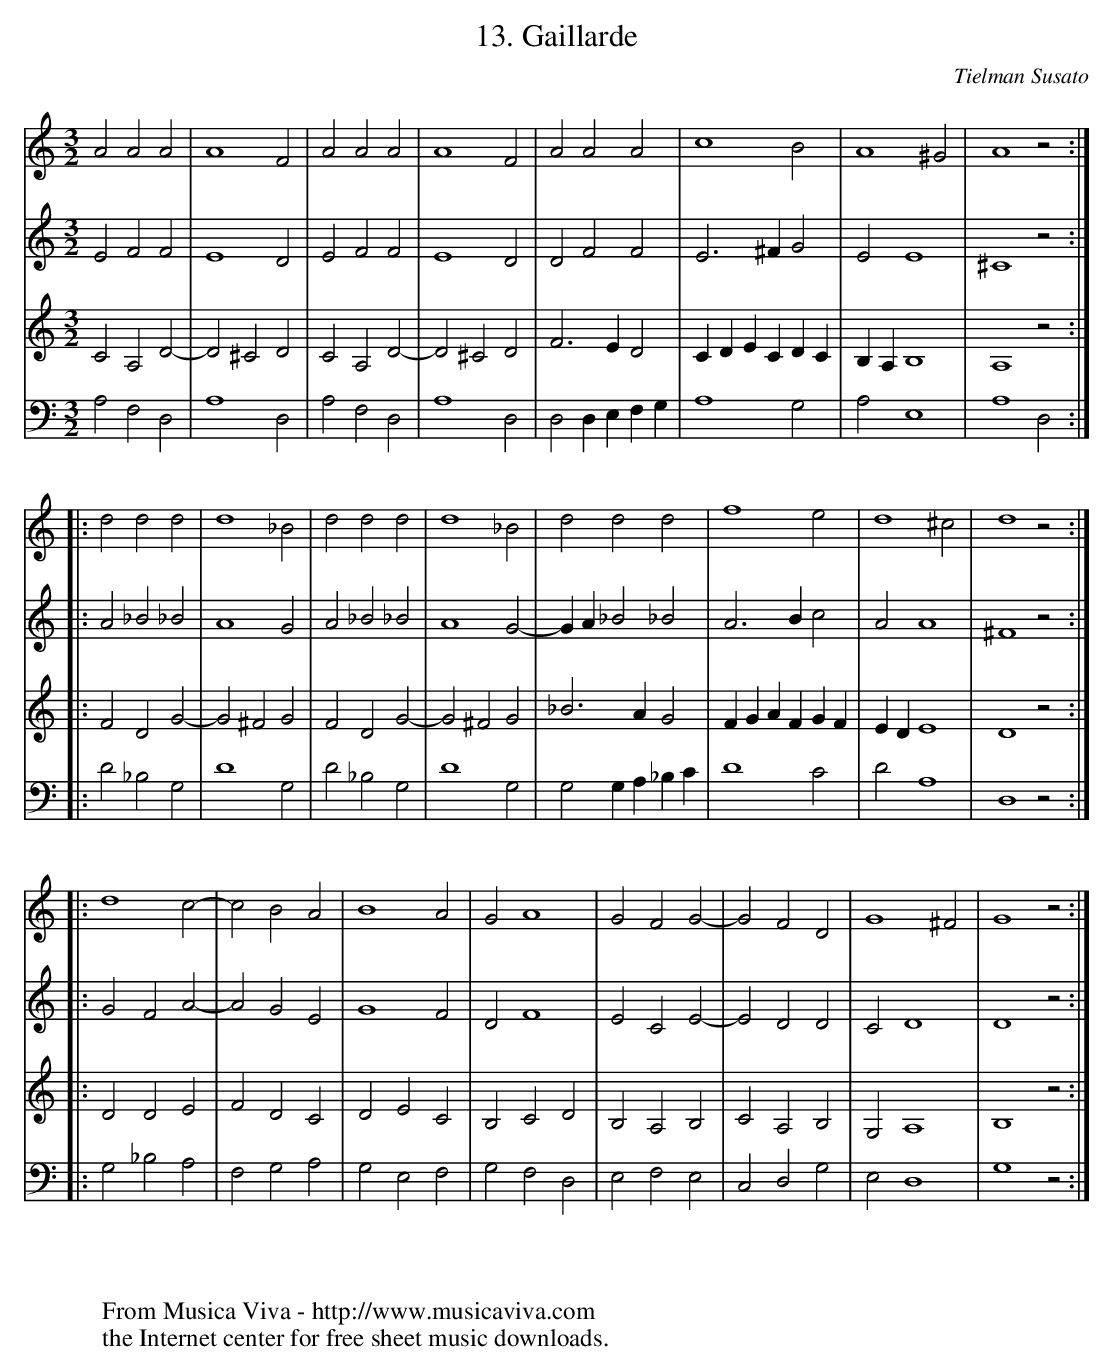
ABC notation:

X:1
T:13. Gaillarde
C:Tielman Susato
M:3/2
L:1/2
K:Gmix
V:1
AAA|A2F|AAA|A2F|AAA|c2B|A2^G|A2z:|
|:ddd|d2_B|ddd|d2_B|ddd|f2e|d2^c|d2z:|
|:d2c-|cBA|B2A|GA2|GFG-|GFD|G2^F|G2z:|
V:2
EFF|E2D|EFF|E2D|DFF|E>^FG|EE2|^C2z:|
|:A_B_B|A2G|A_B_B|A2G-|G/A/_B_B|A>Bc|AA2|^F2z:|
|:GFA-|AGE|G2F|DF2|ECE-|EDD|CD2|D2z:|
V:3
CA,D-|D^CD|CA,D-|D^CD|F>ED|C/D/E/C/D/C/|B,/A,/B,2|A,2z:|
|:FDG-|G^FG|FDG-|G^FG|_B>AG|F/G/A/F/G/F/|E/D/E2|D2z:|
|:DDE|FDC|DEC|B,CD|B,A,B,|CA,B,|G,A,2|B,2z:|
V:4
A,F,D,|A,2D,|A,F,D,|A,2D,|D,D,/E,/F,/G,/|A,2G,|A,E,2|A,2D,:|
|:D_B,G,|D2G,|D_B,G,|D2G,|G,G,/A,/_B,/C/|D2C|DA,2|D,2z:|
|:G,_B,A,|F,G,A,|G,E,F,|G,F,D,|E,F,E,|C,D,G,|E,D,2|G,2z:|
W:
W:
W:  From Musica Viva - http://www.musicaviva.com
W:  the Internet center for free sheet music downloads.
